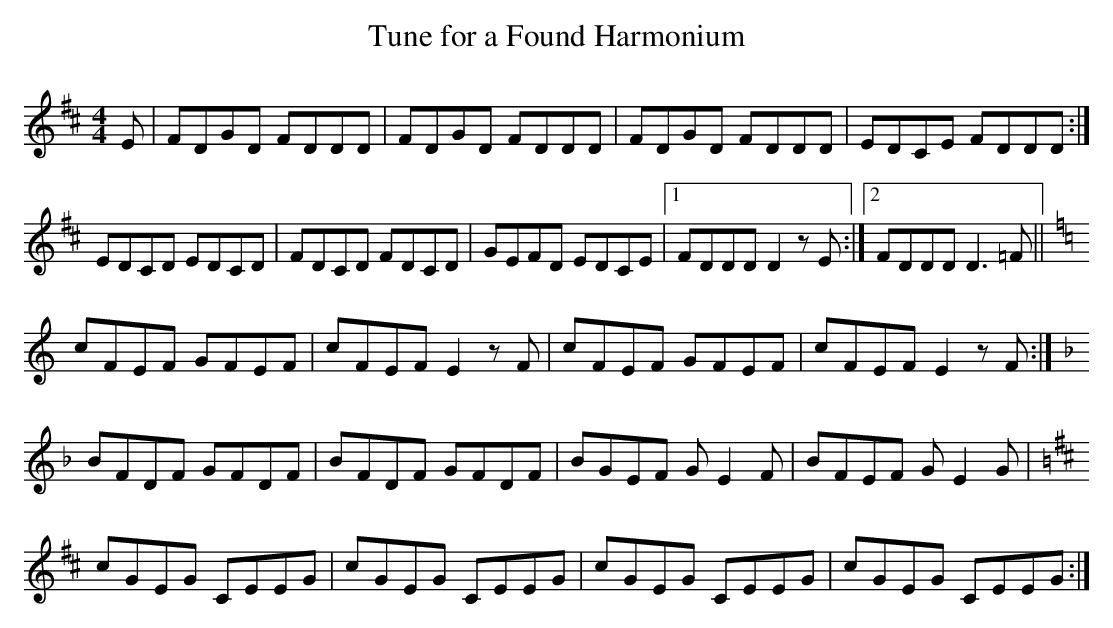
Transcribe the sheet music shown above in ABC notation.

X:1
T:Tune for a Found Harmonium
M:4/4
L:1/8
K:D
E|FDGD FDDD|FDGD FDDD|FDGD FDDD|EDCE FDDD :|
EDCD EDCD|FDCD FDCD|GEFD EDCE|1 FDDD D2 z E :|2 FDDD D3 =F||
K:C
cFEF GFEF|cFEF E2 z F|cFEF GFEF|cFEF E2 z F :|
K:F
BFDF GFDF|BFDF GFDF|BGEF G E2 F|BFEF G E2 G |
K:D
cGEG CEEG|cGEG CEEG|cGEG CEEG|cGEG CEEG :|
